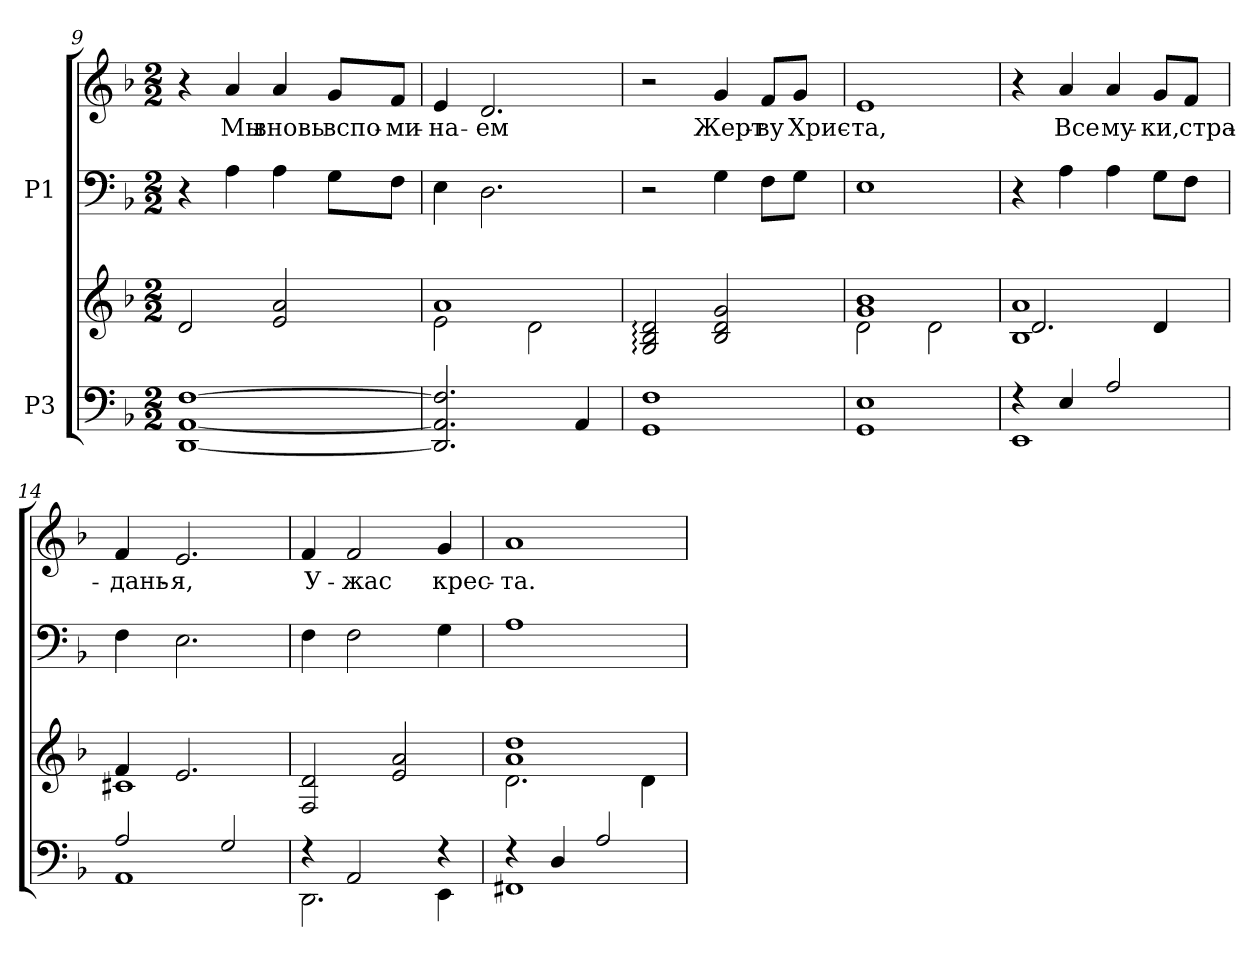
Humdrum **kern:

**kern	**kern	**kern	**kern	**text
*part2	*part2	*part1	*part1	*part1
*staff4	*staff3	*staff2	*staff1	*staff1
*I"P3	*	*I"P1	*	*
*clefF4	*clefG2	*clefF4	*clefG2	*
*k[b-]	*k[b-]	*k[b-]	*k[b-]	*
*d:	*d:	*d:	*d:	*
*M2/2	*M2/2	*M2/2	*M2/2	*
=9	=9	=9	=9	=9
[<1DDi [<1AAi [>1Fi	2di/	4r	4r	.
!	!	!	!	!LO:LY:b:color=#000000
.	.	4Ai\	4ai/	Мы
!	!	!	!	!LO:LY:b:color=#000000
.	2ei/ 2ai	4Ai\	4ai/	вновь
!	!	!	!	!LO:LY:b:color=#000000
.	.	8Gi\L	8gi/L	вспо-
!	!	!	!	!LO:LY:b:color=#000000
.	.	8Fi\J	8fi/J	-ми-
=10	=10	=10	=10	=10
*	*^	*	*	*
!	!	!	!	!	!LO:LY:b:color=#000000
2.DDi/] 2.AAi] 2.Fi]	1ai	2ei\	4Ei\	4ei/	-на-
!	!	!	!	!	!LO:LY:b:color=#000000
.	.	.	2.Di\	2.di/	-ем
.	.	2di\	.	.	.
4AAi/	.	.	.	.	.
*	*v	*v	*	*	*
=11	=11	=11	=11	=11
1GGi 1Fi	2Gi/: 2B-i: 2di:	2r	2r	.
!	!	!	!	!LO:LY:b:color=#000000
.	2B-i/ 2di 2gi	4Gi\	4gi/	Жерт-
!	!	!	!	!LO:LY:b:color=#000000
.	.	8Fi\L	8fi/L	-ву
!	!	!	!	!LO:LY:b:color=#000000
.	.	8Gi\J	8gi/J	Хрис-
=12	=12	=12	=12	=12
*	*^	*	*	*
!	!	!	!	!	!LO:LY:b:color=#000000
1GGi 1Ei	1gi 1b-i	2di\	1Ei	1ei	-та,
.	.	2di\	.	.	.
=13	=13	=13	=13	=13	=13
*^	*	*	*	*	*
4r	1EEi	1B-i 1ai	2.di/	4r	4r	.
!	!	!	!	!	!	!LO:LY:b:color=#000000
4Ei/	.	.	.	4Ai\	4ai/	Все
!	!	!	!	!	!	!LO:LY:b:color=#000000
2Ai/	.	.	.	4Ai\	4ai/	му-
!	!	!	!	!	!	!LO:LY:b:color=#000000
.	.	.	4di/	8Gi\L	8gi/L	-ки,
!	!	!	!	!	!	!LO:LY:b:color=#000000
.	.	.	.	8Fi\J	8fi/J	стра-
!!LO:LB:g=z
=14	=14	=14	=14	=14	=14	=14
!	!	!	!	!	!	!LO:LY:b:color=#000000
2Ai/	1AAi	4fi/	1c#Xi	4Fi\	4fi/	-дань-
!	!	!	!	!	!	!LO:LY:b:color=#000000
.	.	2.ei/	.	2.Ei\	2.ei/	-я,
2Gi/	.	.	.	.	.	.
*	*	*v	*v	*	*	*
=15	=15	=15	=15	=15	=15
!	!	!	!	!	!LO:LY:b:color=#000000
4r	2.DDi\	2Fi/ 2di	4Fi\	4fi/	У-
!	!	!	!	!	!LO:LY:b:color=#000000
2AAi/	.	.	2Fi\	2fi/	-жас
.	.	2ei/ 2ai	.	.	.
!	!	!	!	!	!LO:LY:b:color=#000000
4r	4EEi\	.	4Gi\	4gi/	крес-
=16	=16	=16	=16	=16	=16
*	*	*^	*	*	*
!	!	!	!	!	!	!LO:LY:b:color=#000000
4r	1FF#Xi	1ai 1ddi	2.di\	1Ai	1ai	-та.
4Di/	.	.	.	.	.	.
2Ai/	.	.	.	.	.	.
.	.	.	4di\	.	.	.
*v	*v	*	*	*	*	*
*	*v	*v	*	*	*
=	=	=	=	=
*-	*-	*-	*-	*-
